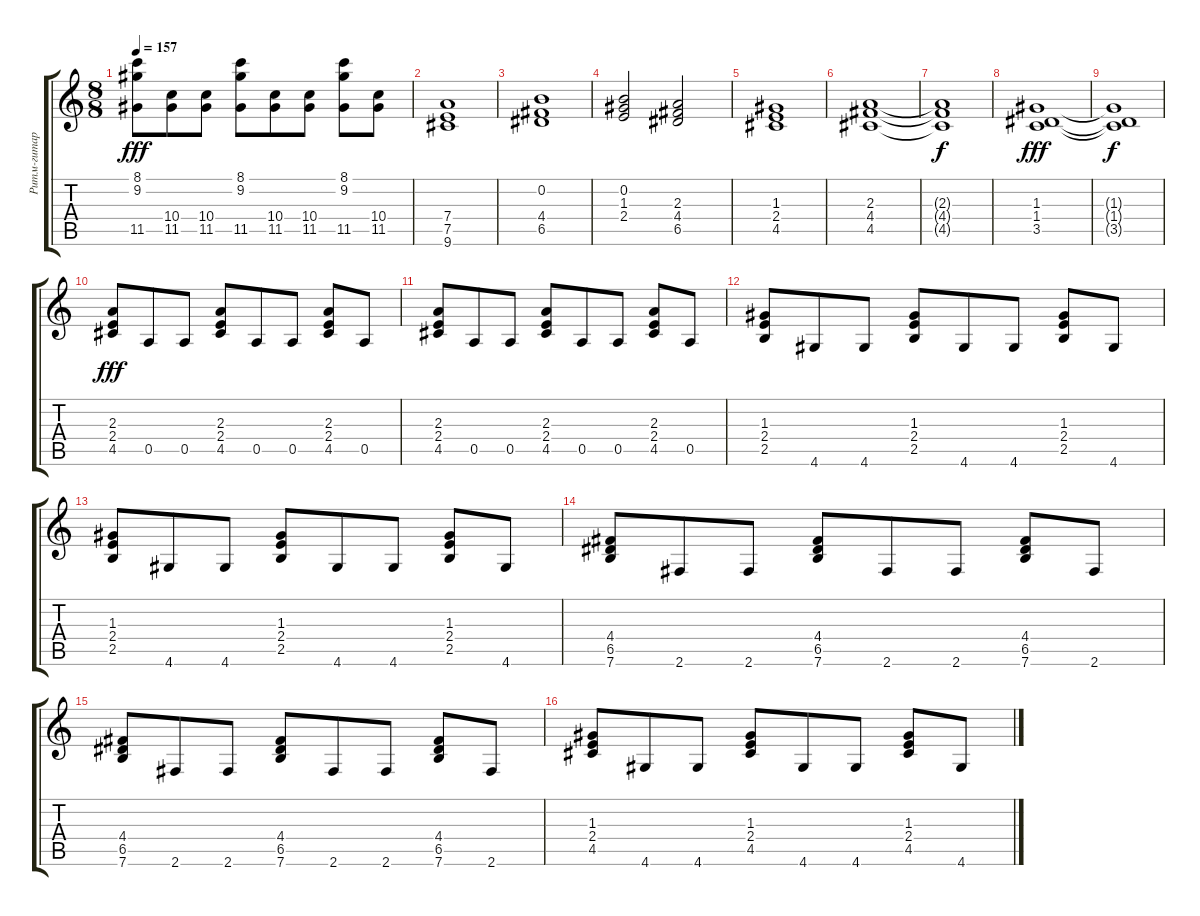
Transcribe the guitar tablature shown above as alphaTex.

\track ("Ритм-гитара" "Ритм-гитар") {instrument distortionguitar}
\staff {score tabs}
\tuning (E4 B3 G3 D3 A2 E2) {hide}
\ts (8 8)
\tempo 157
\clef g2
\ks c
(8.1 9.2 11.5).8{dy fff} (10.4 11.5).8 (10.4 11.5).8 (8.1 9.2 11.5).8 (10.4 11.5).8 (10.4 11.5).8 (8.1 9.2 11.5).8 (10.4 11.5).8 |
(7.4 7.5 9.6).1 |
(0.2 4.4 6.5).1 |
(0.2 1.3 2.4).2 (2.3 4.4 6.5).2 |
(1.3 2.4 4.5).1 |
(2.3 4.4 4.5).1 |
(2.3{t} 4.4{t} 4.5{t}).1{dy f} |
(1.3 1.4 3.5).1{dy fff} |
(1.3{t} 1.4{t} 3.5{t}).1{dy f} |
(2.3 2.4 4.5).8{dy fff} 0.5.8 0.5.8 (2.3 2.4 4.5).8 0.5.8 0.5.8 (2.3 2.4 4.5).8 0.5.8 |
(2.3 2.4 4.5).8 0.5.8 0.5.8 (2.3 2.4 4.5).8 0.5.8 0.5.8 (2.3 2.4 4.5).8 0.5.8 |
(1.3 2.4 2.5).8 4.6.8 4.6.8 (1.3 2.4 2.5).8 4.6.8 4.6.8 (1.3 2.4 2.5).8 4.6.8 |
(1.3 2.4 2.5).8 4.6.8 4.6.8 (1.3 2.4 2.5).8 4.6.8 4.6.8 (1.3 2.4 2.5).8 4.6.8 |
(4.4 6.5 7.6).8 2.6.8 2.6.8 (4.4 6.5 7.6).8 2.6.8 2.6.8 (4.4 6.5 7.6).8 2.6.8 |
(4.4 6.5 7.6).8 2.6.8 2.6.8 (4.4 6.5 7.6).8 2.6.8 2.6.8 (4.4 6.5 7.6).8 2.6.8 |
(1.3 2.4 4.5).8 4.6.8 4.6.8 (1.3 2.4 4.5).8 4.6.8 4.6.8 (1.3 2.4 4.5).8 4.6.8
